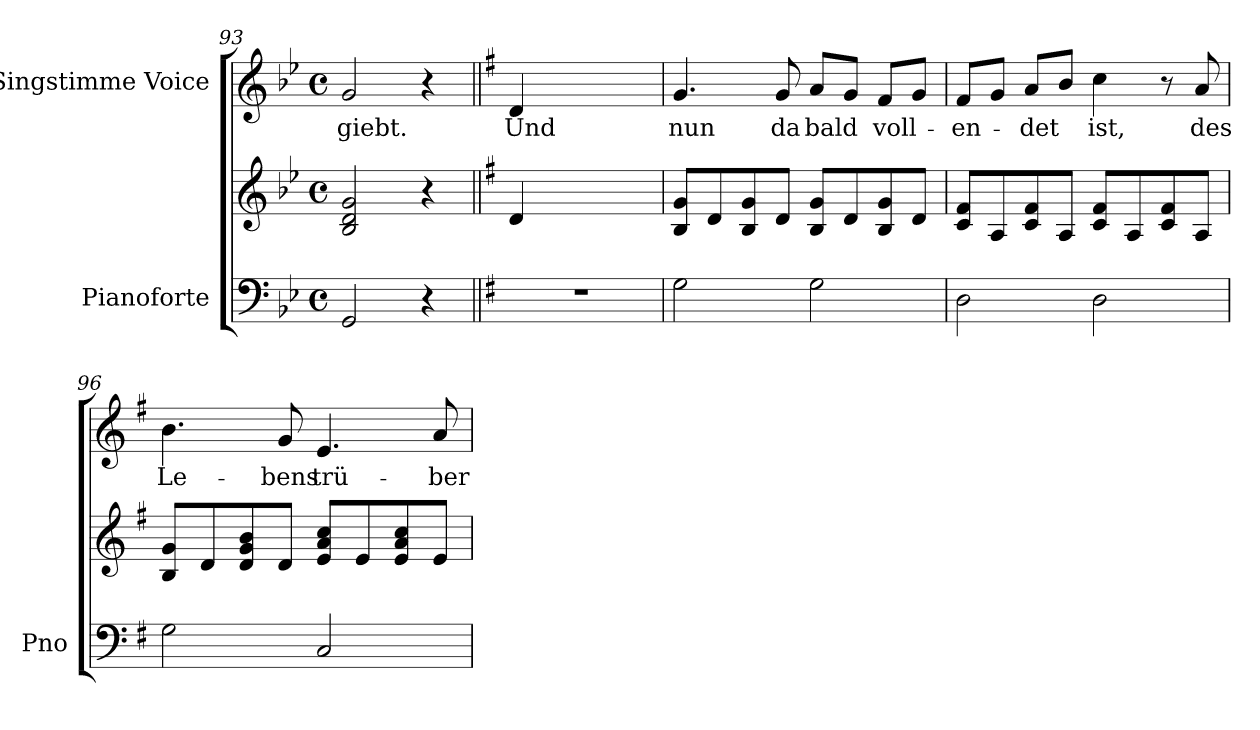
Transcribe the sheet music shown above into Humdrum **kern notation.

**kern	**kern	**kern	**text
*part2	*part2	*part1	*part1
*staff3	*staff2	*staff1	*staff1
*I"Pianoforte	*	*I"Singstimme Voice	*
*I'Pno	*	*	*
*clefF4	*clefG2	*clefG2	*
*k[b-e-]	*k[b-e-]	*k[b-e-]	*
*M4/4	*M4/4	*M4/4	*
*met(c)	*met(c)	*met(c)	*
=93	=93	=93	=93
!	!	!	!LO:LY:b
2GG/	2B-/ 2d/ 2g/	2g/	-giebt.
4r	4r	4r	.
=93X3||	=93X3||	=93X3||	=93X3||
*k[f#]	*k[f#]	*k[f#]	*
!	!	!	!LO:LY:b
1r	4d/	4d/	Und
.	2.ryy	2.ryy	.
!!LO:LB:g=z
=94	=94	=94	=94
!	!	!	!LO:LY:b
2G\	8B/ 8g/L	4.g/	nun
.	8d/	.	.
.	8B/ 8g/	.	.
!	!	!	!LO:LY:b
.	8d/J	8g/	da
!	!	!	!LO:LY:b
2G\	8B/ 8g/L	8a/L	bald
.	8d/	8g/J	.
!	!	!	!LO:LY:b
.	8B/ 8g/	8f#/L	voll-
.	8d/J	8g/J	.
!!LO:PB:g=z
=95	=95	=95	=95
!	!	!	!LO:LY:b
2D\	8c/ 8f#/L	8f#/L	-en-
.	8A/	8g/J	.
!	!	!	!LO:LY:b
.	8c/ 8f#/	8a/L	-det
.	8A/J	8b/J	.
!	!	!	!LO:LY:b
2D\	8c/ 8f#/L	4cc\	ist,
.	8A/	.	.
.	8c/ 8f#/	8r	.
!	!	!	!LO:LY:b
.	8A/J	8a/	des
=96	=96	=96	=96
!	!	!	!LO:LY:b
2G\	8B/ 8g/L	4.b\	Le-
.	8d/	.	.
.	8d/ 8g/ 8b/	.	.
!	!	!	!LO:LY:b
.	8d/J	8g/	-bens
!	!	!	!LO:LY:b
2C/	8e/ 8a/ 8cc/L	4.e/	trü-
.	8e/	.	.
.	8e/ 8a/ 8cc/	.	.
!	!	!	!LO:LY:b
.	8e/J	8a/	-ber
=	=	=	=
*-	*-	*-	*-
